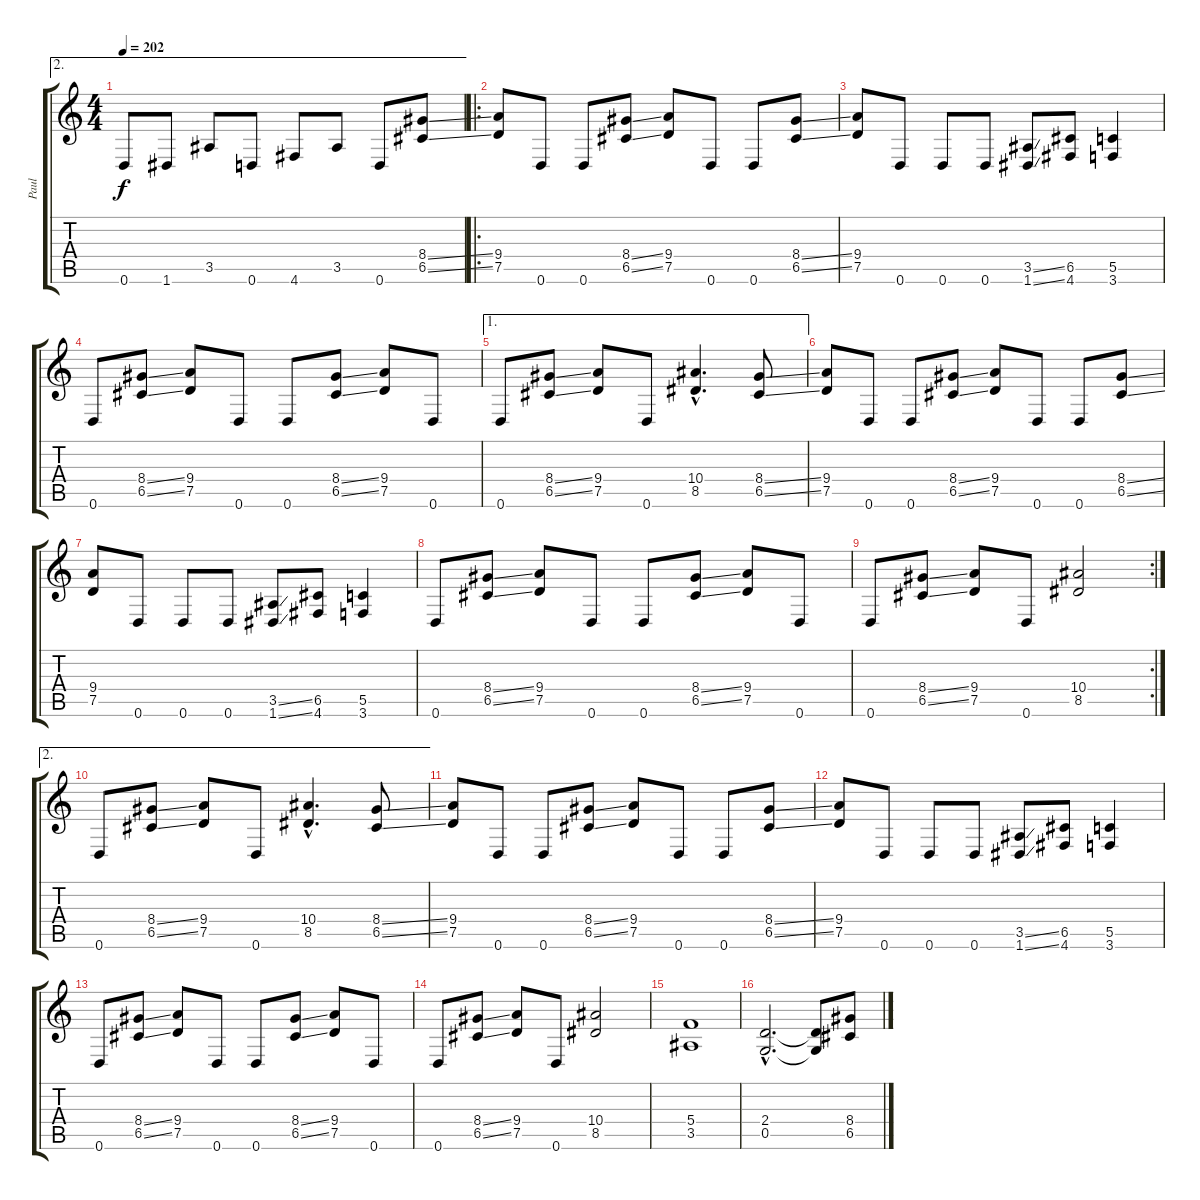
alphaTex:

\track ("Paul" "Paul") {instrument distortionguitar}
\staff {score tabs}
\tuning (D4 A3 F3 C3 G2 D2) {hide}
\ae 2
\ts (4 4)
\tempo 202
\clef g2
\ks c
0.6.8{dy f} 1.6.8 3.5.8 0.6.8 4.6.8 3.5.8 0.6.8 (8.4{ss} 6.5{ss}).8 |
\ro
(9.4 7.5).8 0.6.8 0.6.8 (8.4{ss} 6.5{ss}).8 (9.4 7.5).8 0.6.8 0.6.8 (8.4{ss} 6.5{ss}).8 |
(9.4 7.5).8 0.6.8 0.6.8 0.6.8 (3.5{ss} 1.6{ss}).8 (6.5 4.6).8 (5.5 3.6).4 |
0.6.8 (8.4{ss} 6.5{ss}).8 (9.4 7.5).8 0.6.8 0.6.8 (8.4{ss} 6.5{ss}).8 (9.4 7.5).8 0.6.8 |
\ae 1
0.6.8 (8.4{ss} 6.5{ss}).8 (9.4 7.5).8 0.6.8 (10.4{hac} 8.5{hac}).4{d} (8.4{ss} 6.5{ss}).8 |
(9.4 7.5).8 0.6.8 0.6.8 (8.4{ss} 6.5{ss}).8 (9.4 7.5).8 0.6.8 0.6.8 (8.4{ss} 6.5{ss}).8 |
(9.4 7.5).8 0.6.8 0.6.8 0.6.8 (3.5{ss} 1.6{ss}).8 (6.5 4.6).8 (5.5 3.6).4 |
0.6.8 (8.4{ss} 6.5{ss}).8 (9.4 7.5).8 0.6.8 0.6.8 (8.4{ss} 6.5{ss}).8 (9.4 7.5).8 0.6.8 |
\rc 2
0.6.8 (8.4{ss} 6.5{ss}).8 (9.4 7.5).8 0.6.8 (10.4 8.5).2 |
\ae 2
0.6.8 (8.4{ss} 6.5{ss}).8 (9.4 7.5).8 0.6.8 (10.4{hac} 8.5{hac}).4{d} (8.4{ss} 6.5{ss}).8 |
(9.4 7.5).8 0.6.8 0.6.8 (8.4{ss} 6.5{ss}).8 (9.4 7.5).8 0.6.8 0.6.8 (8.4{ss} 6.5{ss}).8 |
(9.4 7.5).8 0.6.8 0.6.8 0.6.8 (3.5{ss} 1.6{ss}).8 (6.5 4.6).8 (5.5 3.6).4 |
0.6.8 (8.4{ss} 6.5{ss}).8 (9.4 7.5).8 0.6.8 0.6.8 (8.4{ss} 6.5{ss}).8 (9.4 7.5).8 0.6.8 |
0.6.8 (8.4{ss} 6.5{ss}).8 (9.4 7.5).8 0.6.8 (10.4 8.5).2 |
(5.4 3.5).1 |
(2.4{hac} 0.5{hac}).2{d} (2.4{t} 0.5{t}).8 (8.4{ss} 6.5{ss}).8
